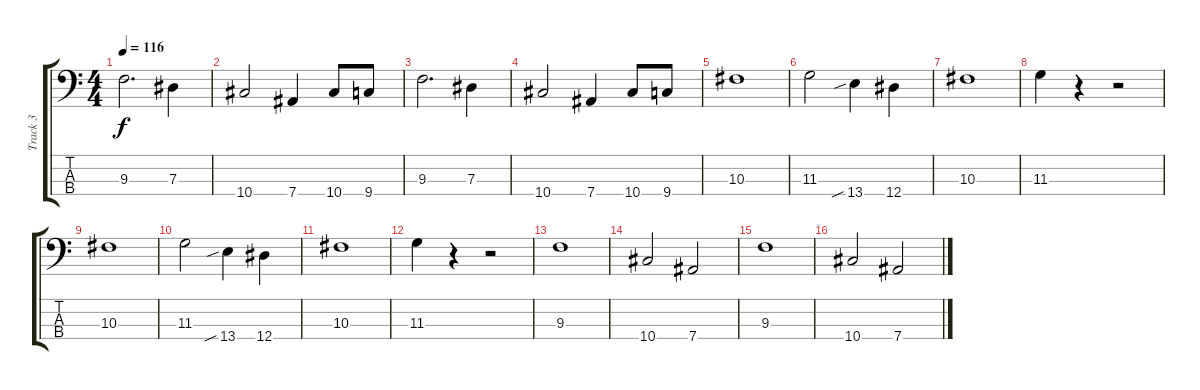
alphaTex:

\track ("Track 3" "Track 3") {instrument electricbassfinger}
\staff {score tabs}
\tuning (Gb2 Db2 Ab1 Eb1) {hide}
\ts (4 4)
\tempo 116
\clef f4
\ks c
9.3.2{d dy f} 7.3.4 |
10.4.2 7.4.4 10.4.8 9.4.8 |
9.3.2{d} 7.3.4 |
10.4.2 7.4.4 10.4.8 9.4.8 |
10.3.1 |
11.3.2 13.4{sib}.4 12.4.4 |
10.3.1 |
11.3.4 r.4 r.2 |
10.3.1 |
11.3.2 13.4{sib}.4 12.4.4 |
10.3.1 |
11.3.4 r.4 r.2 |
9.3.1 |
10.4.2 7.4.2 |
9.3.1 |
10.4.2 7.4.2
